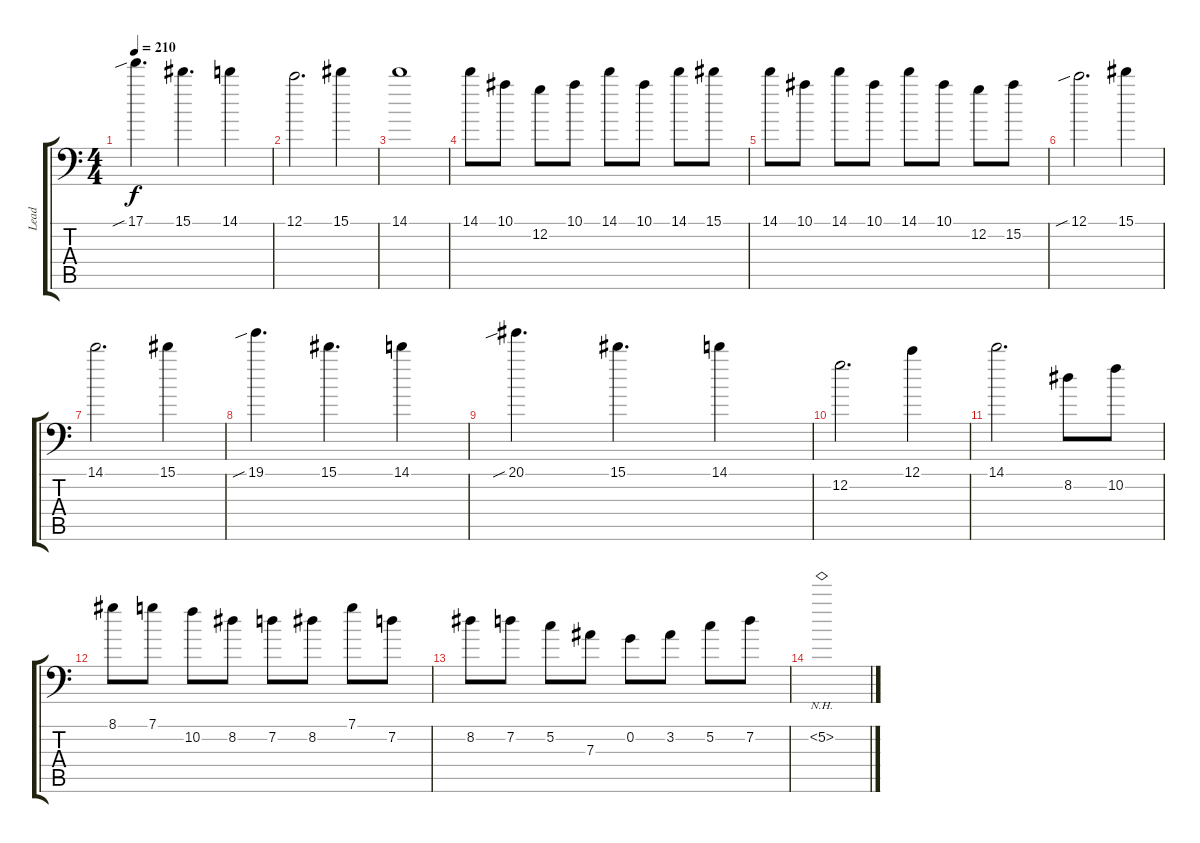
\track ("Lead" "Lead") {instrument distortionguitar}
\staff {score tabs}
\tuning (C4 G3 Eb3 Bb2 F2 Bb1) {hide}
\ts (4 4)
\tempo 210
\clef f4
\ks c
17.1{sib}.4{d dy f} 15.1.4{d} 14.1.4 |
12.1.2{d} 15.1.4 |
14.1.1 |
14.1.8 10.1.8 12.2.8 10.1.8 14.1.8 10.1.8 14.1.8 15.1.8 |
14.1.8 10.1.8 14.1.8 10.1.8 14.1.8 10.1.8 12.2.8 15.2.8 |
12.1{sib}.2{d} 15.1.4 |
14.1.2{d} 15.1.4 |
19.1{sib}.4{d} 15.1.4{d} 14.1.4 |
20.1{sib}.4{d} 15.1.4{d} 14.1.4 |
12.2.2{d} 12.1.4 |
14.1.2{d} 8.2.8 10.2.8 |
8.1.8 7.1.8 10.2.8 8.2.8 7.2.8 8.2.8 7.1.8 7.2.8 |
8.2.8 7.2.8 5.2.8 7.3.8 0.2.8 3.2.8 5.2.8 7.2.8 |
5.2{nh}.1
